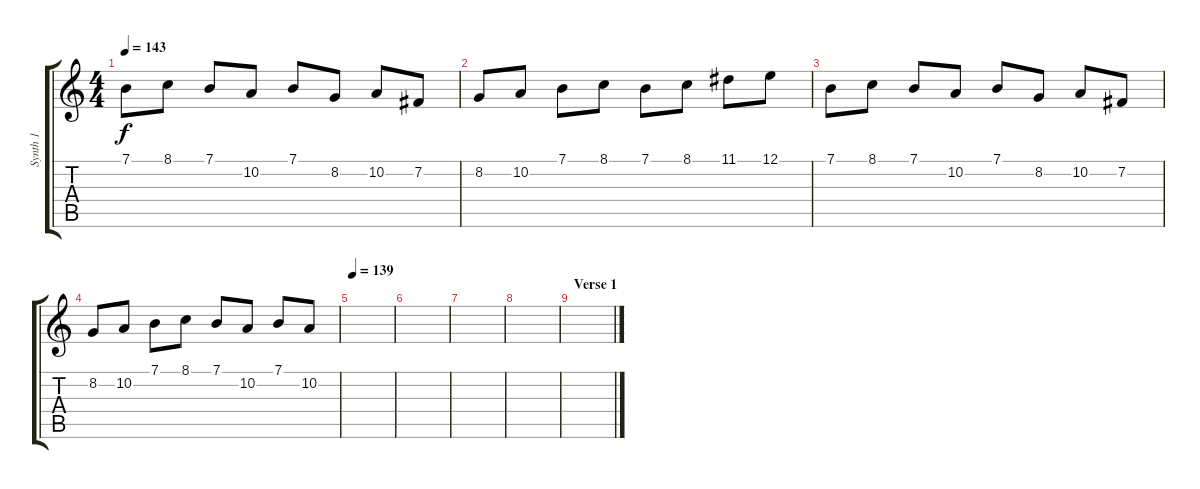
\track ("Synth 1" "Synth 1") {instrument harpsichord}
\staff {score tabs}
\tuning (E4 B3 G3 D3 A2 E2) {hide}
\ts (4 4)
\tempo 143
\clef g2
\ks c
7.1.8{dy f} 8.1.8 7.1.8 10.2.8 7.1.8 8.2.8 10.2.8 7.2.8 |
8.2.8 10.2.8 7.1.8 8.1.8 7.1.8 8.1.8 11.1.8 12.1.8 |
7.1.8 8.1.8 7.1.8 10.2.8 7.1.8 8.2.8 10.2.8 7.2.8 |
8.2.8 10.2.8 7.1.8 8.1.8 7.1.8 10.2.8 7.1.8 10.2.8 |
\tempo 139
|
|
|
|
\section ("" "Verse 1")
